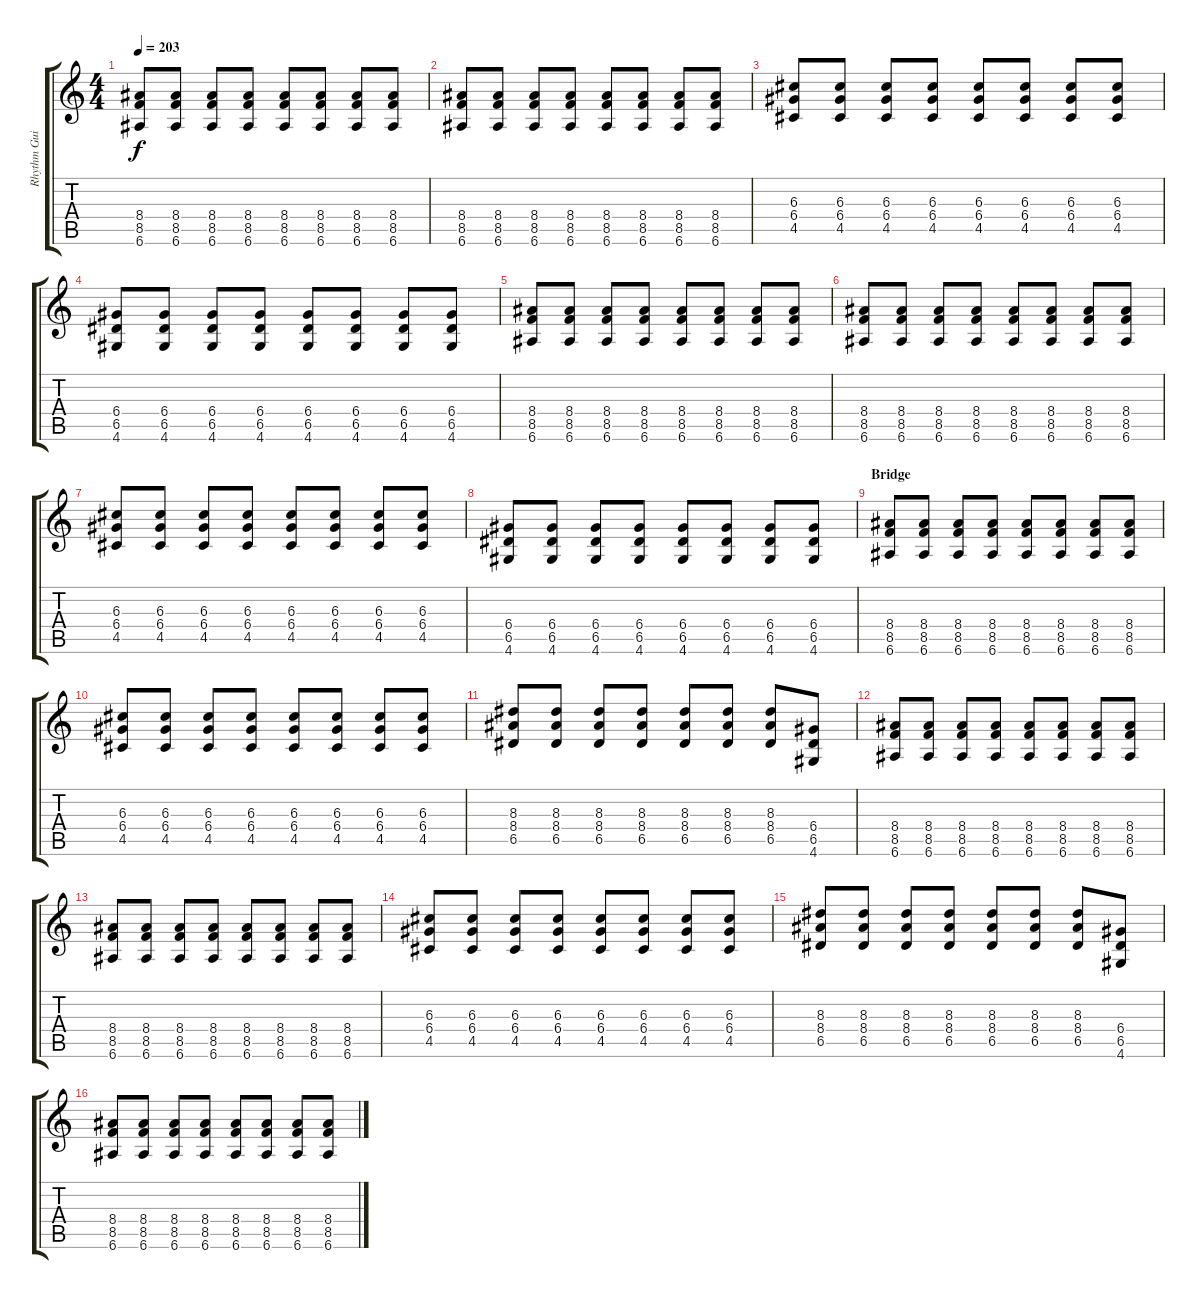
\track ("Rhythm Guitar" "Rhythm Gui") {instrument overdrivenguitar}
\staff {score tabs}
\tuning (E4 B3 G3 D3 A2 E2) {hide}
\ts (4 4)
\tempo 203
\clef g2
\ks c
(8.4 8.5 6.6).8{dy f} (8.4 8.5 6.6).8 (8.4 8.5 6.6).8 (8.4 8.5 6.6).8 (8.4 8.5 6.6).8 (8.4 8.5 6.6).8 (8.4 8.5 6.6).8 (8.4 8.5 6.6).8 |
(8.4 8.5 6.6).8 (8.4 8.5 6.6).8 (8.4 8.5 6.6).8 (8.4 8.5 6.6).8 (8.4 8.5 6.6).8 (8.4 8.5 6.6).8 (8.4 8.5 6.6).8 (8.4 8.5 6.6).8 |
(6.3 6.4 4.5).8 (6.3 6.4 4.5).8 (6.3 6.4 4.5).8 (6.3 6.4 4.5).8 (6.3 6.4 4.5).8 (6.3 6.4 4.5).8 (6.3 6.4 4.5).8 (6.3 6.4 4.5).8 |
(6.4 6.5 4.6).8 (6.4 6.5 4.6).8 (6.4 6.5 4.6).8 (6.4 6.5 4.6).8 (6.4 6.5 4.6).8 (6.4 6.5 4.6).8 (6.4 6.5 4.6).8 (6.4 6.5 4.6).8 |
(8.4 8.5 6.6).8 (8.4 8.5 6.6).8 (8.4 8.5 6.6).8 (8.4 8.5 6.6).8 (8.4 8.5 6.6).8 (8.4 8.5 6.6).8 (8.4 8.5 6.6).8 (8.4 8.5 6.6).8 |
(8.4 8.5 6.6).8 (8.4 8.5 6.6).8 (8.4 8.5 6.6).8 (8.4 8.5 6.6).8 (8.4 8.5 6.6).8 (8.4 8.5 6.6).8 (8.4 8.5 6.6).8 (8.4 8.5 6.6).8 |
(6.3 6.4 4.5).8 (6.3 6.4 4.5).8 (6.3 6.4 4.5).8 (6.3 6.4 4.5).8 (6.3 6.4 4.5).8 (6.3 6.4 4.5).8 (6.3 6.4 4.5).8 (6.3 6.4 4.5).8 |
(6.4 6.5 4.6).8 (6.4 6.5 4.6).8 (6.4 6.5 4.6).8 (6.4 6.5 4.6).8 (6.4 6.5 4.6).8 (6.4 6.5 4.6).8 (6.4 6.5 4.6).8 (6.4 6.5 4.6).8 |
\section ("" "Bridge")
(8.4 8.5 6.6).8 (8.4 8.5 6.6).8 (8.4 8.5 6.6).8 (8.4 8.5 6.6).8 (8.4 8.5 6.6).8 (8.4 8.5 6.6).8 (8.4 8.5 6.6).8 (8.4 8.5 6.6).8 |
(6.3 6.4 4.5).8 (6.3 6.4 4.5).8 (6.3 6.4 4.5).8 (6.3 6.4 4.5).8 (6.3 6.4 4.5).8 (6.3 6.4 4.5).8 (6.3 6.4 4.5).8 (6.3 6.4 4.5).8 |
(8.3 8.4 6.5).8 (8.3 8.4 6.5).8 (8.3 8.4 6.5).8 (8.3 8.4 6.5).8 (8.3 8.4 6.5).8 (8.3 8.4 6.5).8 (8.3 8.4 6.5).8 (6.4 6.5 4.6).8 |
(8.4 8.5 6.6).8 (8.4 8.5 6.6).8 (8.4 8.5 6.6).8 (8.4 8.5 6.6).8 (8.4 8.5 6.6).8 (8.4 8.5 6.6).8 (8.4 8.5 6.6).8 (8.4 8.5 6.6).8 |
(8.4 8.5 6.6).8 (8.4 8.5 6.6).8 (8.4 8.5 6.6).8 (8.4 8.5 6.6).8 (8.4 8.5 6.6).8 (8.4 8.5 6.6).8 (8.4 8.5 6.6).8 (8.4 8.5 6.6).8 |
(6.3 6.4 4.5).8 (6.3 6.4 4.5).8 (6.3 6.4 4.5).8 (6.3 6.4 4.5).8 (6.3 6.4 4.5).8 (6.3 6.4 4.5).8 (6.3 6.4 4.5).8 (6.3 6.4 4.5).8 |
(8.3 8.4 6.5).8 (8.3 8.4 6.5).8 (8.3 8.4 6.5).8 (8.3 8.4 6.5).8 (8.3 8.4 6.5).8 (8.3 8.4 6.5).8 (8.3 8.4 6.5).8 (6.4 6.5 4.6).8 |
(8.4 8.5 6.6).8 (8.4 8.5 6.6).8 (8.4 8.5 6.6).8 (8.4 8.5 6.6).8 (8.4 8.5 6.6).8 (8.4 8.5 6.6).8 (8.4 8.5 6.6).8 (8.4 8.5 6.6).8
